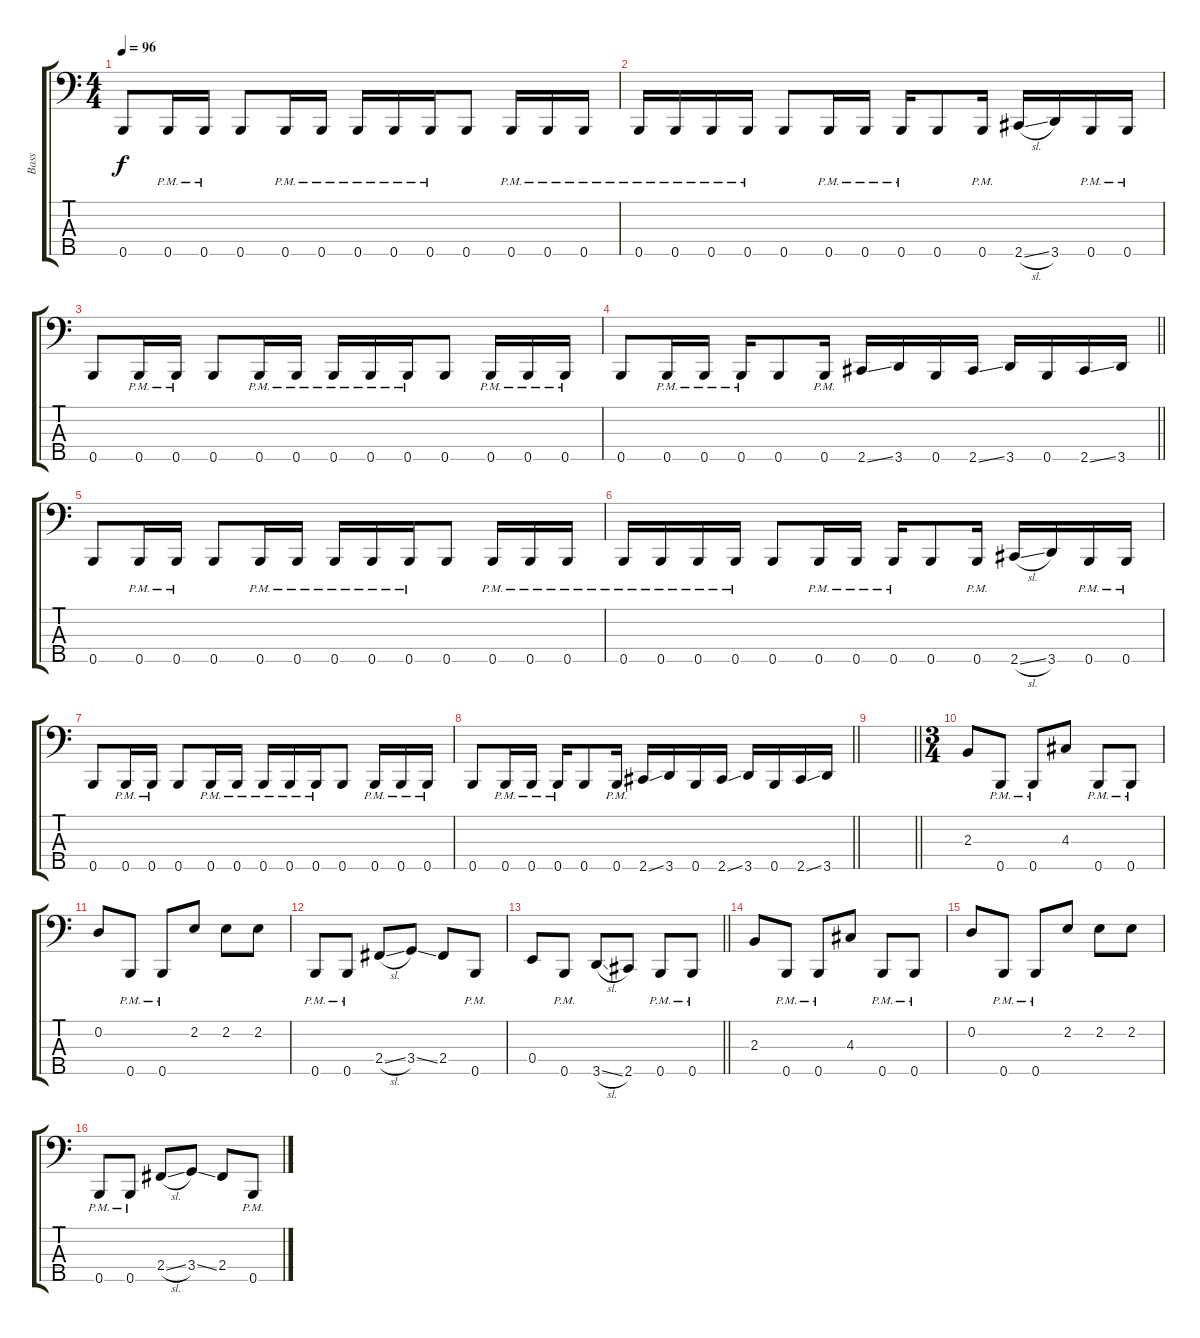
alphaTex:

\track ("Bass" "Bass") {instrument electricbassfinger}
\staff {score tabs}
\tuning (G2 D2 A1 E1 B0) {hide}
\ts (4 4)
\section ("" "")
\tempo 96
\clef f4
\ks c
0.5.8{dy f} 0.5{pm}.16 0.5{pm}.16 0.5.8 0.5{pm}.16 0.5{pm}.16 0.5{pm}.16 0.5{pm}.16 0.5{pm}.16 0.5.8 0.5{pm}.16 0.5{pm}.16 0.5{pm}.16 |
0.5{pm}.16 0.5{pm}.16 0.5{pm}.16 0.5{pm}.16 0.5.8 0.5{pm}.16 0.5{pm}.16 0.5{pm}.16 0.5.8 0.5{pm}.16 2.5{sl}.16 3.5.16 0.5{pm}.16 0.5{pm}.16 |
0.5.8 0.5{pm}.16 0.5{pm}.16 0.5.8 0.5{pm}.16 0.5{pm}.16 0.5{pm}.16 0.5{pm}.16 0.5{pm}.16 0.5.8 0.5{pm}.16 0.5{pm}.16 0.5{pm}.16 |
\barLineRight lightlight
0.5.8 0.5{pm}.16 0.5{pm}.16 0.5{pm}.16 0.5.8 0.5{pm}.16 2.5{ss}.16 3.5.16 0.5.16 2.5{ss}.16 3.5.16 0.5.16 2.5{ss}.16 3.5.16 |
0.5.8 0.5{pm}.16 0.5{pm}.16 0.5.8 0.5{pm}.16 0.5{pm}.16 0.5{pm}.16 0.5{pm}.16 0.5{pm}.16 0.5.8 0.5{pm}.16 0.5{pm}.16 0.5{pm}.16 |
0.5{pm}.16 0.5{pm}.16 0.5{pm}.16 0.5{pm}.16 0.5.8 0.5{pm}.16 0.5{pm}.16 0.5{pm}.16 0.5.8 0.5{pm}.16 2.5{sl}.16 3.5.16 0.5{pm}.16 0.5{pm}.16 |
0.5.8 0.5{pm}.16 0.5{pm}.16 0.5.8 0.5{pm}.16 0.5{pm}.16 0.5{pm}.16 0.5{pm}.16 0.5{pm}.16 0.5.8 0.5{pm}.16 0.5{pm}.16 0.5{pm}.16 |
\barLineRight lightlight
0.5.8 0.5{pm}.16 0.5{pm}.16 0.5{pm}.16 0.5.8 0.5{pm}.16 2.5{ss}.16 3.5.16 0.5.16 2.5{ss}.16 3.5.16 0.5.16 2.5{ss}.16 3.5.16 |
\barLineRight lightlight
|
\ts (3 4)
\section ("" "")
2.3.8 0.5{pm}.8 0.5{pm}.8 4.3.8 0.5{pm}.8 0.5{pm}.8 |
0.2.8 0.5{pm}.8 0.5{pm}.8 2.2.8 2.2.8 2.2.8 |
0.5{pm}.8 0.5{pm}.8 2.4{sl}.8 3.4{ss}.8 2.4.8 0.5{pm}.8 |
\barLineRight lightlight
0.4.8 0.5{pm}.8 3.5{sl}.8 2.5.8 0.5{pm}.8 0.5{pm}.8 |
2.3.8 0.5{pm}.8 0.5{pm}.8 4.3.8 0.5{pm}.8 0.5{pm}.8 |
0.2.8 0.5{pm}.8 0.5{pm}.8 2.2.8 2.2.8 2.2.8 |
0.5{pm}.8 0.5{pm}.8 2.4{sl}.8 3.4{ss}.8 2.4.8 0.5{pm}.8
